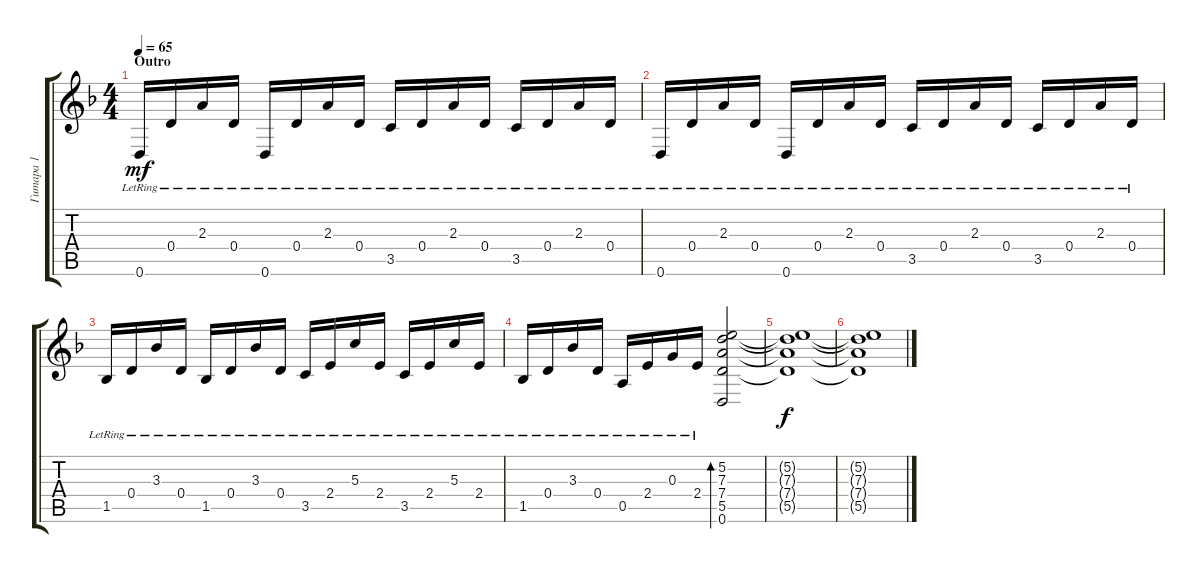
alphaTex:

\track ("Гитара 1" "Гитара 1") {instrument distortionguitar}
\staff {score tabs}
\tuning (E4 B3 G3 D3 A2 D2) {hide}
\ts (4 4)
\section ("" "Outro")
\tempo 65
\clef g2
\ks dminor
0.6{lr}.16{dy mf volume 10 instrument electricguitarclean} 0.4{lr}.16 2.3{lr}.16 0.4{lr}.16 0.6{lr}.16 0.4{lr}.16 2.3{lr}.16 0.4{lr}.16 3.5{lr}.16 0.4{lr}.16 2.3{lr}.16 0.4{lr}.16 3.5{lr}.16 0.4{lr}.16 2.3{lr}.16 0.4{lr}.16 |
0.6{lr}.16 0.4{lr}.16 2.3{lr}.16 0.4{lr}.16 0.6{lr}.16 0.4{lr}.16 2.3{lr}.16 0.4{lr}.16 3.5{lr}.16 0.4{lr}.16 2.3{lr}.16 0.4{lr}.16 3.5{lr}.16 0.4{lr}.16 2.3{lr}.16 0.4{lr}.16 |
1.5{lr}.16 0.4{lr}.16 3.3{lr}.16 0.4{lr}.16 1.5{lr}.16 0.4{lr}.16 3.3{lr}.16 0.4{lr}.16 3.5{lr}.16 2.4{lr}.16 5.3{lr}.16 2.4{lr}.16 3.5{lr}.16 2.4{lr}.16 5.3{lr}.16 2.4{lr}.16 |
1.5{lr}.16 0.4{lr}.16 3.3{lr}.16 0.4{lr}.16 0.5{lr}.16 2.4{lr}.16 0.3{lr}.16 2.4{lr}.16 (5.2 7.3 7.4 5.5 0.6).2{bd 120} |
(5.2{t} 7.3{t} 7.4{t} 5.5{t}).1{dy f} |
(5.2{t} 7.3{t} 7.4{t} 5.5{t}).1
